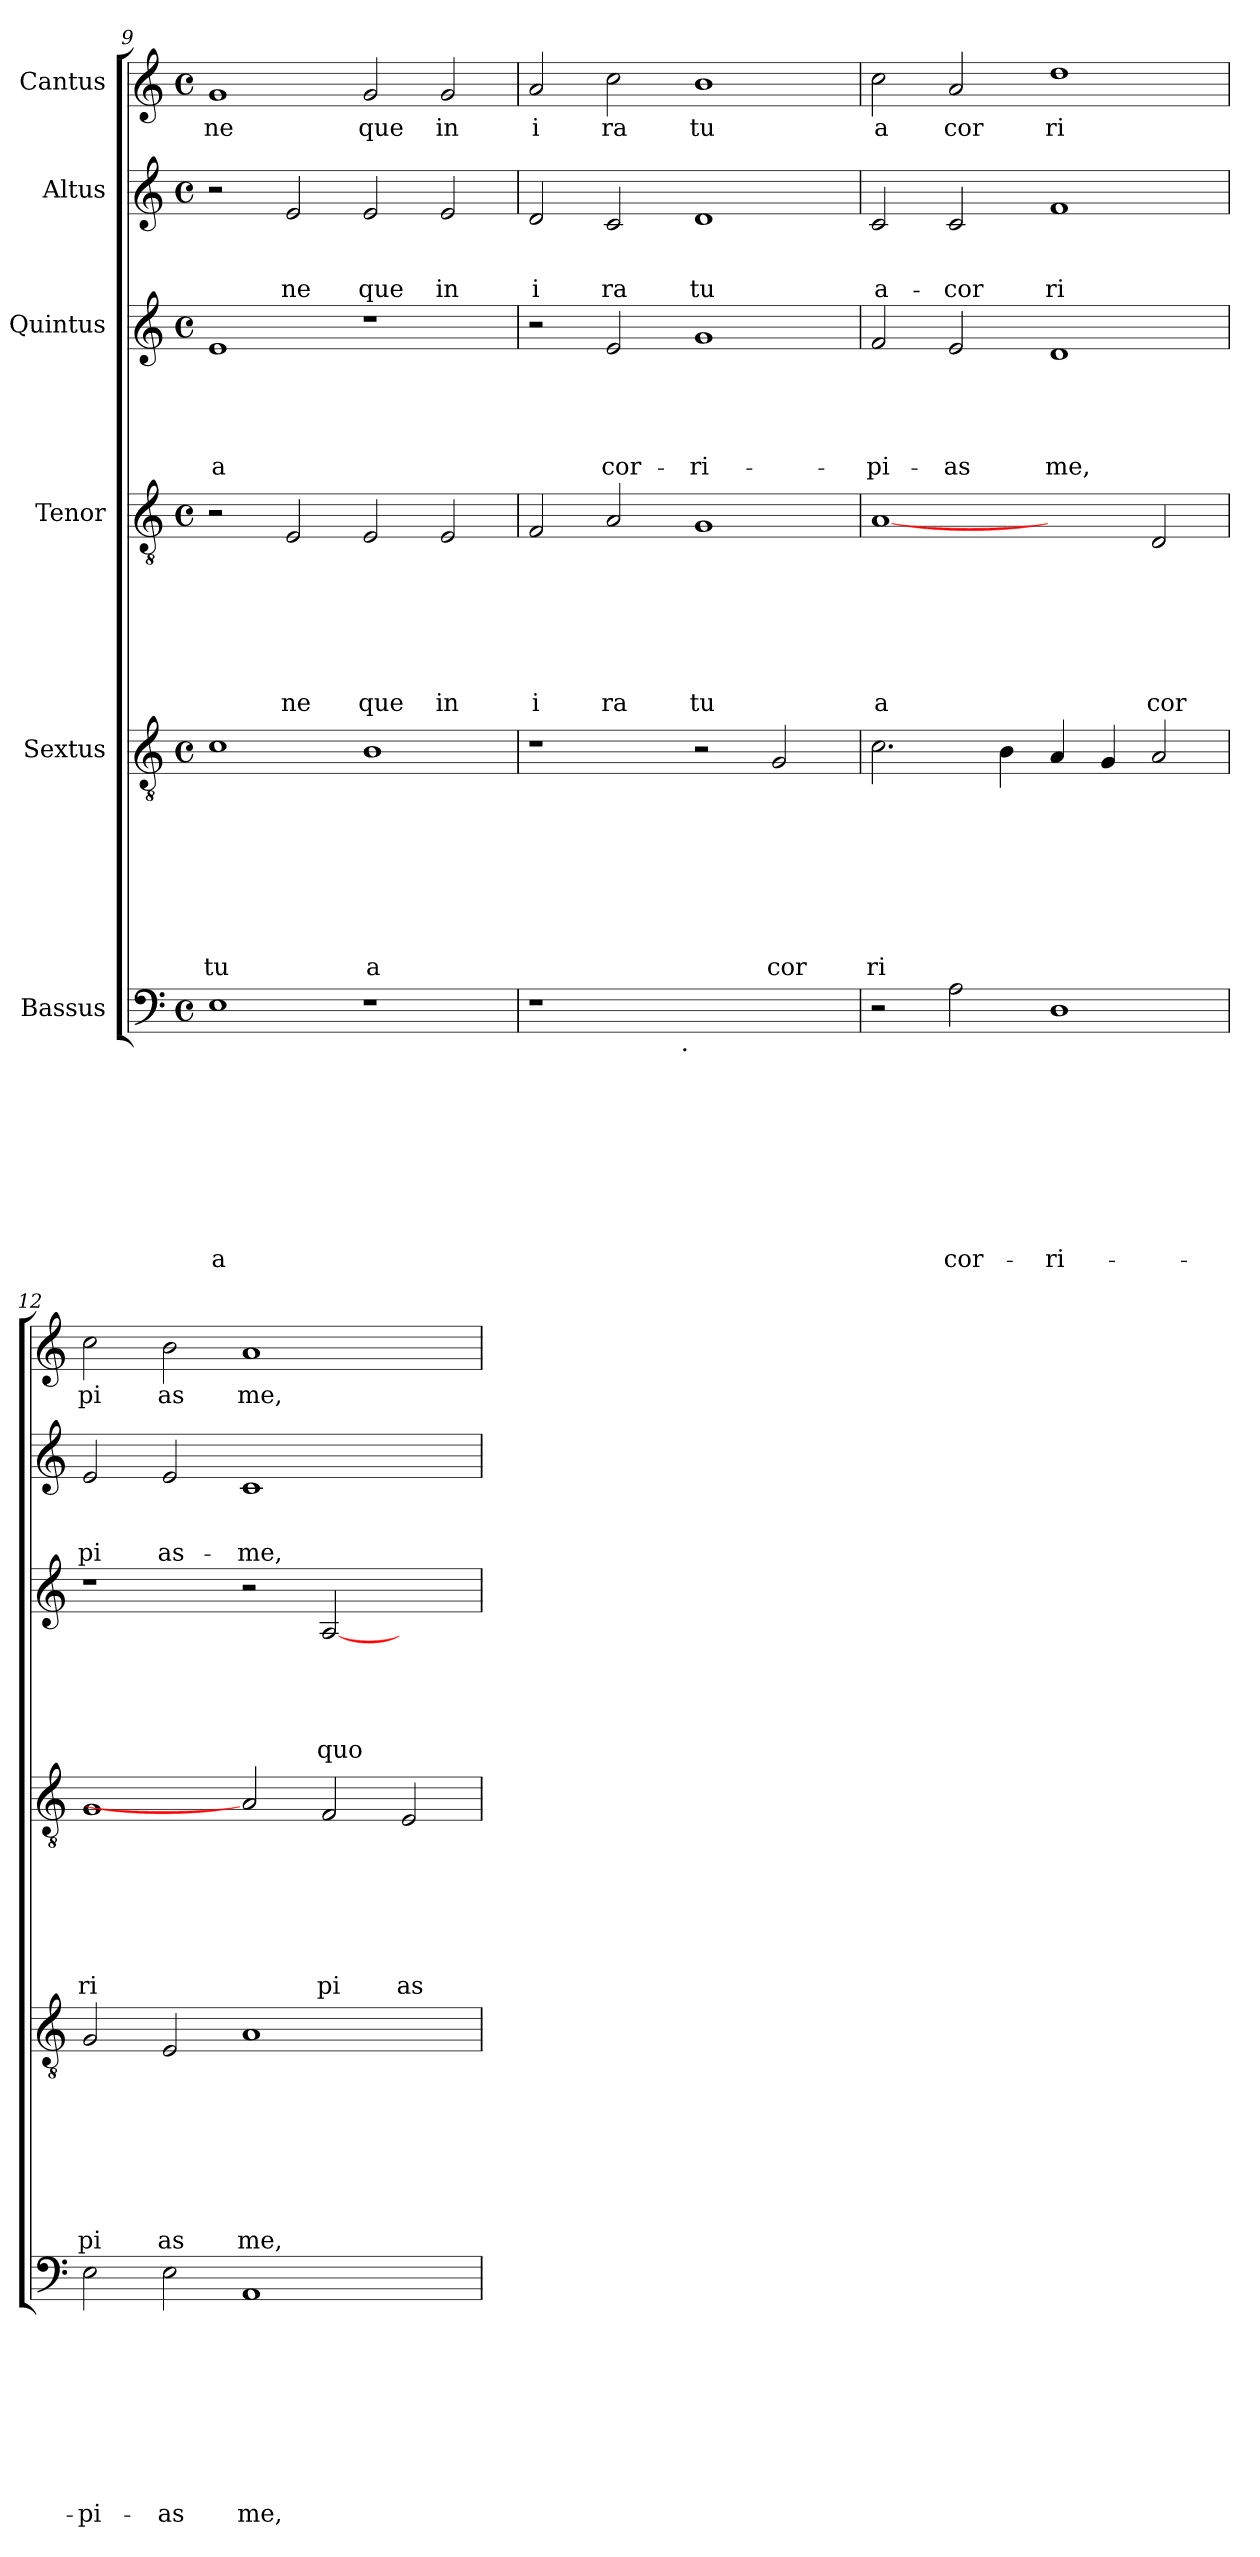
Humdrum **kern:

**kern	**text	**text	**text	**text	**text	**text	**text	**text	**text	**kern	**text	**text	**text	**text	**text	**text	**text	**text	**kern	**text	**text	**text	**text	**text	**text	**text	**kern	**text	**text	**text	**text	**text	**kern	**text	**text	**text	**kern	**text
*part6	*part6	*part6	*part6	*part6	*part6	*part6	*part6	*part6	*part6	*part5	*part5	*part5	*part5	*part5	*part5	*part5	*part5	*part5	*part4	*part4	*part4	*part4	*part4	*part4	*part4	*part4	*part3	*part3	*part3	*part3	*part3	*part3	*part2	*part2	*part2	*part2	*part1	*part1
*staff6	*staff6	*staff6	*staff6	*staff6	*staff6	*staff6	*staff6	*staff6	*staff6	*staff5	*staff5	*staff5	*staff5	*staff5	*staff5	*staff5	*staff5	*staff5	*staff4	*staff4	*staff4	*staff4	*staff4	*staff4	*staff4	*staff4	*staff3	*staff3	*staff3	*staff3	*staff3	*staff3	*staff2	*staff2	*staff2	*staff2	*staff1	*staff1
*I"Bassus	*	*	*	*	*	*	*	*	*	*I"Sextus	*	*	*	*	*	*	*	*	*I"Tenor	*	*	*	*	*	*	*	*I"Quintus	*	*	*	*	*	*I"Altus	*	*	*	*I"Cantus	*
*clefF4	*	*	*	*	*	*	*	*	*	*clefGv2	*	*	*	*	*	*	*	*	*clefGv2	*	*	*	*	*	*	*	*clefG2	*	*	*	*	*	*clefG2	*	*	*	*clefG2	*
*k[]	*	*	*	*	*	*	*	*	*	*k[]	*	*	*	*	*	*	*	*	*k[]	*	*	*	*	*	*	*	*k[]	*	*	*	*	*	*k[]	*	*	*	*k[]	*
*C:	*	*	*	*	*	*	*	*	*	*C:	*	*	*	*	*	*	*	*	*C:	*	*	*	*	*	*	*	*C:	*	*	*	*	*	*C:	*	*	*	*C:	*
*M4/4	*	*	*	*	*	*	*	*	*	*M4/4	*	*	*	*	*	*	*	*	*M4/4	*	*	*	*	*	*	*	*M4/4	*	*	*	*	*	*M4/4	*	*	*	*M4/4	*
*met(c)	*	*	*	*	*	*	*	*	*	*met(c)	*	*	*	*	*	*	*	*	*met(c)	*	*	*	*	*	*	*	*met(c)	*	*	*	*	*	*met(c)	*	*	*	*met(c)	*
=9	=9	=9	=9	=9	=9	=9	=9	=9	=9	=9	=9	=9	=9	=9	=9	=9	=9	=9	=9	=9	=9	=9	=9	=9	=9	=9	=9	=9	=9	=9	=9	=9	=9	=9	=9	=9	=9	=9
!	!	!	!	!	!	!	!	!	!LO:LY:b	!	!	!	!	!	!	!	!	!LO:LY:b	!	!	!	!	!	!	!	!	!	!	!	!	!	!LO:LY:b	!	!	!	!	!	!LO:LY:b
1E	.	.	.	.	.	.	.	.	-a	1c	.	.	.	.	.	.	.	tu	2r	.	.	.	.	.	.	.	1e	.	.	.	.	-a	2r	.	.	.	1g	ne
!	!	!	!	!	!	!	!	!	!	!	!	!	!	!	!	!	!	!	!	!	!	!	!	!	!	!LO:LY:b	!	!	!	!	!	!	!	!	!	!LO:LY:b	!	!
.	.	.	.	.	.	.	.	.	.	.	.	.	.	.	.	.	.	.	2E/	.	.	.	.	.	.	ne	.	.	.	.	.	.	2e/	.	.	ne	.	.
!	!	!	!	!	!	!	!	!	!	!	!	!	!	!	!	!	!	!LO:LY:b	!	!	!	!	!	!	!	!LO:LY:b	!	!	!	!	!	!	!	!	!	!LO:LY:b	!	!LO:LY:b
1r	.	.	.	.	.	.	.	.	.	1B	.	.	.	.	.	.	.	a	2E/	.	.	.	.	.	.	que	1r	.	.	.	.	.	2e/	.	.	que	2g/	que
!	!	!	!	!	!	!	!	!	!	!	!	!	!	!	!	!	!	!	!	!	!	!	!	!	!	!LO:LY:b	!	!	!	!	!	!	!	!	!	!LO:LY:b	!	!LO:LY:b
.	.	.	.	.	.	.	.	.	.	.	.	.	.	.	.	.	.	.	2E/	.	.	.	.	.	.	in	.	.	.	.	.	.	2e/	.	.	in	2g/	in
=10	=10	=10	=10	=10	=10	=10	=10	=10	=10	=10	=10	=10	=10	=10	=10	=10	=10	=10	=10	=10	=10	=10	=10	=10	=10	=10	=10	=10	=10	=10	=10	=10	=10	=10	=10	=10	=10	=10
!	!	!	!	!	!	!	!	!	!	!	!	!	!	!	!	!	!	!	!	!	!	!	!	!	!	!LO:LY:b	!	!	!	!	!	!	!	!	!	!LO:LY:b	!	!LO:LY:b
*^	*	*	*	*	*	*	*	*	*	*	*	*	*	*	*	*	*	*	*	*	*	*	*	*	*	*	*	*	*	*	*	*	*	*	*	*	*	*
1r	2ryy	.	.	.	.	.	.	.	.	.	1r	.	.	.	.	.	.	.	.	2F/	.	.	.	.	.	.	i	2r	.	.	.	.	.	2d/	.	.	i	2a/	i
!	!	!	!	!	!	!	!	!	!	!	!	!	!	!	!	!	!	!	!	!	!	!	!	!	!	!	!LO:LY:b	!	!	!	!	!	!LO:LY:b	!	!	!	!LO:LY:b	!	!LO:LY:b
.	4...ryy	.	.	.	.	.	.	.	.	.	.	.	.	.	.	.	.	.	.	2A/	.	.	.	.	.	.	ra	2e/	.	.	.	.	cor-	2c/	.	.	ra	2cc\	ra
!	!LO:TX:b:t=.	!	!	!	!	!	!	!	!	!	!	!	!	!	!	!	!	!	!	!	!	!	!	!	!	!	!	!	!	!	!	!	!	!	!	!	!	!	!
.	1ryy	.	.	.	.	.	.	.	.	.	.	.	.	.	.	.	.	.	.	.	.	.	.	.	.	.	.	.	.	.	.	.	.	.	.	.	.	.	.
!	!	!	!	!	!	!	!	!	!	!	!	!	!	!	!	!	!	!	!	!	!	!	!	!	!	!	!LO:LY:b	!	!	!	!	!	!LO:LY:b	!	!	!	!LO:LY:b	!	!LO:LY:b
1ryy	.	.	.	.	.	.	.	.	.	.	2r	.	.	.	.	.	.	.	.	1G	.	.	.	.	.	.	tu	1g	.	.	.	.	-ri-	1d	.	.	tu	1b	tu
!	!	!	!	!	!	!	!	!	!	!	!	!	!	!	!	!	!	!	!LO:LY:b	!	!	!	!	!	!	!	!	!	!	!	!	!	!	!	!	!	!	!	!
.	.	.	.	.	.	.	.	.	.	.	2G/	.	.	.	.	.	.	.	cor	.	.	.	.	.	.	.	.	.	.	.	.	.	.	.	.	.	.	.	.
.	32ryy	.	.	.	.	.	.	.	.	.	.	.	.	.	.	.	.	.	.	.	.	.	.	.	.	.	.	.	.	.	.	.	.	.	.	.	.	.	.
=11	=11	=11	=11	=11	=11	=11	=11	=11	=11	=11	=11	=11	=11	=11	=11	=11	=11	=11	=11	=11	=11	=11	=11	=11	=11	=11	=11	=11	=11	=11	=11	=11	=11	=11	=11	=11	=11	=11	=11
!	!	!	!	!	!	!	!	!	!	!	!	!	!	!	!	!	!	!	!LO:LY:b	!	!	!	!	!	!	!	!LO:LY:b	!	!	!	!	!	!LO:LY:b	!	!	!	!LO:LY:b	!	!LO:LY:b
*v	*v	*	*	*	*	*	*	*	*	*	*	*	*	*	*	*	*	*	*	*	*	*	*	*	*	*	*	*	*	*	*	*	*	*	*	*	*	*	*
2r	.	.	.	.	.	.	.	.	.	2.c\	.	.	.	.	.	.	.	ri	[1A	.	.	.	.	.	.	a	2f/	.	.	.	.	-pi-	2c/	.	.	a-	2cc\	a
!	!	!	!	!	!	!	!	!	!LO:LY:b	!	!	!	!	!	!	!	!	!	!	!	!	!	!	!	!	!	!	!	!	!	!	!LO:LY:b	!	!	!	!LO:LY:b	!	!LO:LY:b
2A\	.	.	.	.	.	.	.	.	cor-	.	.	.	.	.	.	.	.	.	.	.	.	.	.	.	.	.	2e/	.	.	.	.	-as	2c/	.	.	-cor	2a/	cor
.	.	.	.	.	.	.	.	.	.	4B\	.	.	.	.	.	.	.	.	.	.	.	.	.	.	.	.	.	.	.	.	.	.	.	.	.	.	.	.
!	!	!	!	!	!	!	!	!	!LO:LY:b	!	!	!	!	!	!	!	!	!	!	!	!	!	!	!	!	!	!	!	!	!	!	!LO:LY:b	!	!	!	!LO:LY:b	!	!LO:LY:b
1D	.	.	.	.	.	.	.	.	-ri-	4A/	.	.	.	.	.	.	.	.	2ryy	.	.	.	.	.	.	.	1d	.	.	.	.	me,	1f	.	.	ri	1dd	ri
.	.	.	.	.	.	.	.	.	.	4G/	.	.	.	.	.	.	.	.	.	.	.	.	.	.	.	.	.	.	.	.	.	.	.	.	.	.	.	.
!	!	!	!	!	!	!	!	!	!	!	!	!	!	!	!	!	!	!	!	!	!	!	!	!	!	!LO:LY:b	!	!	!	!	!	!	!	!	!	!	!	!
.	.	.	.	.	.	.	.	.	.	2A/	.	.	.	.	.	.	.	.	2D/	.	.	.	.	.	.	cor	.	.	.	.	.	.	.	.	.	.	.	.
=12	=12	=12	=12	=12	=12	=12	=12	=12	=12	=12	=12	=12	=12	=12	=12	=12	=12	=12	=12	=12	=12	=12	=12	=12	=12	=12	=12	=12	=12	=12	=12	=12	=12	=12	=12	=12	=12	=12
!	!	!	!	!	!	!	!	!	!LO:LY:b	!	!	!	!	!	!	!	!	!LO:LY:b	!	!	!	!	!	!	!	!LO:LY:b	!	!	!	!	!	!	!	!	!	!LO:LY:b	!	!LO:LY:b
2E\	.	.	.	.	.	.	.	.	-pi-	2G/	.	.	.	.	.	.	.	pi	1G	.	.	.	.	.	.	ri	1r	.	.	.	.	.	2e/	.	.	pi	2cc\	pi
!	!	!	!	!	!	!	!	!	!LO:LY:b	!	!	!	!	!	!	!	!	!LO:LY:b	!	!	!	!	!	!	!	!	!	!	!	!	!	!	!	!	!	!LO:LY:b	!	!LO:LY:b
2E\	.	.	.	.	.	.	.	.	-as	2E/	.	.	.	.	.	.	.	as	.	.	.	.	.	.	.	.	.	.	.	.	.	.	2e/	.	.	as-	2b\	as
!	!	!	!	!	!	!	!	!	!LO:LY:b	!	!	!	!	!	!	!	!	!LO:LY:b	!	!	!	!	!	!	!	!	!	!	!	!	!	!	!	!	!	!LO:LY:b	!	!LO:LY:b
1AA	.	.	.	.	.	.	.	.	me,	1A	.	.	.	.	.	.	.	me,	2A]	.	.	.	.	.	.	.	2r	.	.	.	.	.	1c	.	.	-me,	1a	me,
!	!	!	!	!	!	!	!	!	!	!	!	!	!	!	!	!	!	!	!	!	!	!	!	!	!	!LO:LY:b	!	!	!	!	!	!LO:LY:b	!	!	!	!	!	!
.	.	.	.	.	.	.	.	.	.	.	.	.	.	.	.	.	.	.	2F/	.	.	.	.	.	.	pi	[<2A/	.	.	.	.	quo-	.	.	.	.	.	.
!	!	!	!	!	!	!	!	!	!	!	!	!	!	!	!	!	!	!	!	!	!	!	!	!	!	!LO:LY:b	!	!	!	!	!	!	!	!	!	!	!	!
2ryy	.	.	.	.	.	.	.	.	.	2ryy	.	.	.	.	.	.	.	.	2E/	.	.	.	.	.	.	as	2ryy	.	.	.	.	.	2ryy	.	.	.	2ryy	.
=	=	=	=	=	=	=	=	=	=	=	=	=	=	=	=	=	=	=	=	=	=	=	=	=	=	=	=	=	=	=	=	=	=	=	=	=	=	=
*-	*-	*-	*-	*-	*-	*-	*-	*-	*-	*-	*-	*-	*-	*-	*-	*-	*-	*-	*-	*-	*-	*-	*-	*-	*-	*-	*-	*-	*-	*-	*-	*-	*-	*-	*-	*-	*-	*-
